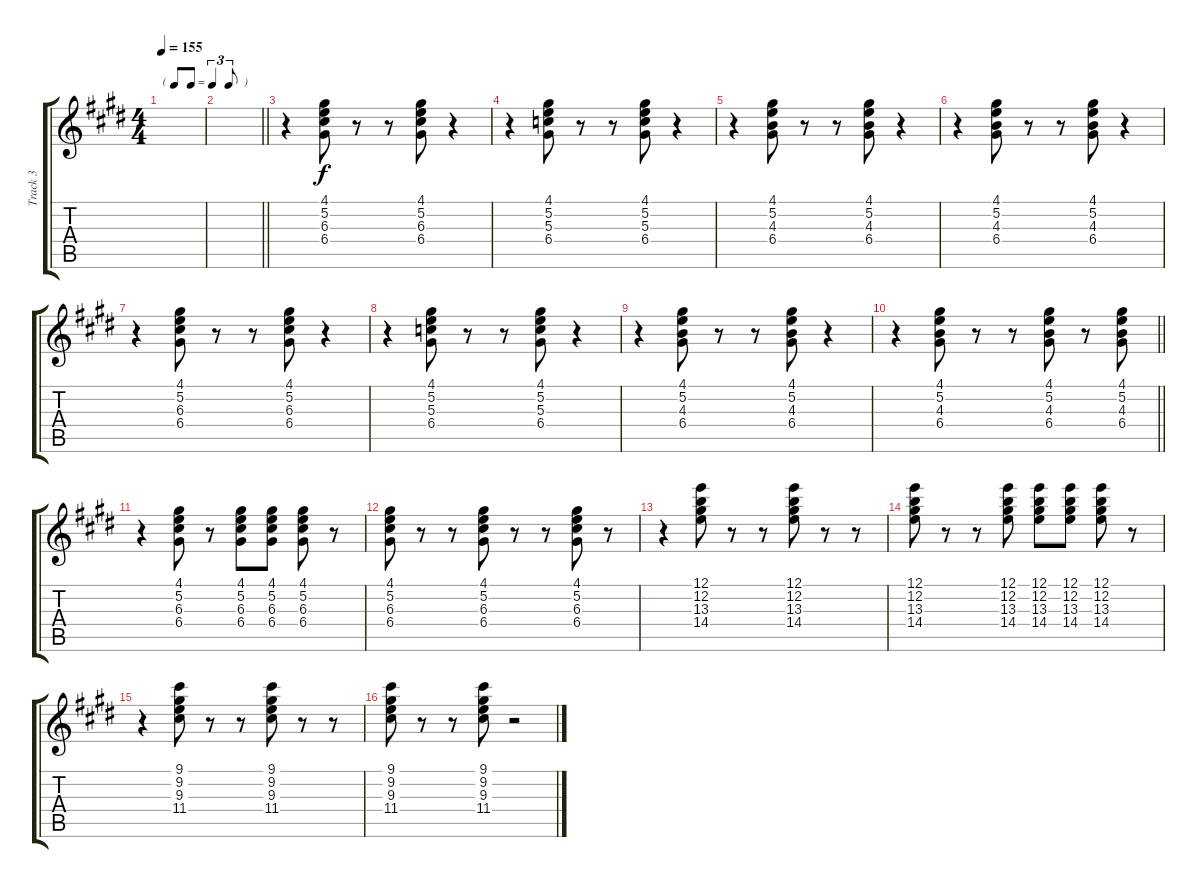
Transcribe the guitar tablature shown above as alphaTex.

\track ("Track 3" "Track 3") {instrument electricguitarclean}
\staff {score tabs}
\tuning (E4 B3 G3 D3 A2 E2) {hide}
\ts (4 4)
\tf triplet8th
\tempo 155
\clef g2
\ks e
|
\barLineRight lightlight
|
r.4{volume 5} (4.1 5.2 6.3 6.4).8{dy f} r.8 r.8 (4.1 5.2 6.3 6.4).8 r.4 |
r.4 (4.1 5.2 5.3 6.4).8 r.8 r.8 (4.1 5.2 5.3 6.4).8 r.4 |
r.4 (4.1 5.2 4.3 6.4).8 r.8 r.8 (4.1 5.2 4.3 6.4).8 r.4 |
r.4 (4.1 5.2 4.3 6.4).8 r.8 r.8 (4.1 5.2 4.3 6.4).8 r.4 |
r.4 (4.1 5.2 6.3 6.4).8 r.8 r.8 (4.1 5.2 6.3 6.4).8 r.4 |
r.4 (4.1 5.2 5.3 6.4).8 r.8 r.8 (4.1 5.2 5.3 6.4).8 r.4 |
r.4 (4.1 5.2 4.3 6.4).8 r.8 r.8 (4.1 5.2 4.3 6.4).8 r.4 |
\barLineRight lightlight
r.4 (4.1 5.2 4.3 6.4).8 r.8 r.8 (4.1 5.2 4.3 6.4).8 r.8 (4.1 5.2 4.3 6.4).8 |
r.4 (4.1 5.2 6.3 6.4).8 r.8 (4.1 5.2 6.3 6.4).8 (4.1 5.2 6.3 6.4).8 (4.1 5.2 6.3 6.4).8 r.8 |
(4.1 5.2 6.3 6.4).8 r.8 r.8 (4.1 5.2 6.3 6.4).8 r.8 r.8 (4.1 5.2 6.3 6.4).8 r.8 |
r.4 (12.1 12.2 13.3 14.4).8 r.8 r.8 (12.1 12.2 13.3 14.4).8 r.8 r.8 |
(12.1 12.2 13.3 14.4).8 r.8 r.8 (12.1 12.2 13.3 14.4).8 (12.1 12.2 13.3 14.4).8 (12.1 12.2 13.3 14.4).8 (12.1 12.2 13.3 14.4).8 r.8 |
r.4 (9.1 9.2 9.3 11.4).8 r.8 r.8 (9.1 9.2 9.3 11.4).8 r.8 r.8 |
(9.1 9.2 9.3 11.4).8 r.8 r.8 (9.1 9.2 9.3 11.4).8 r.2
